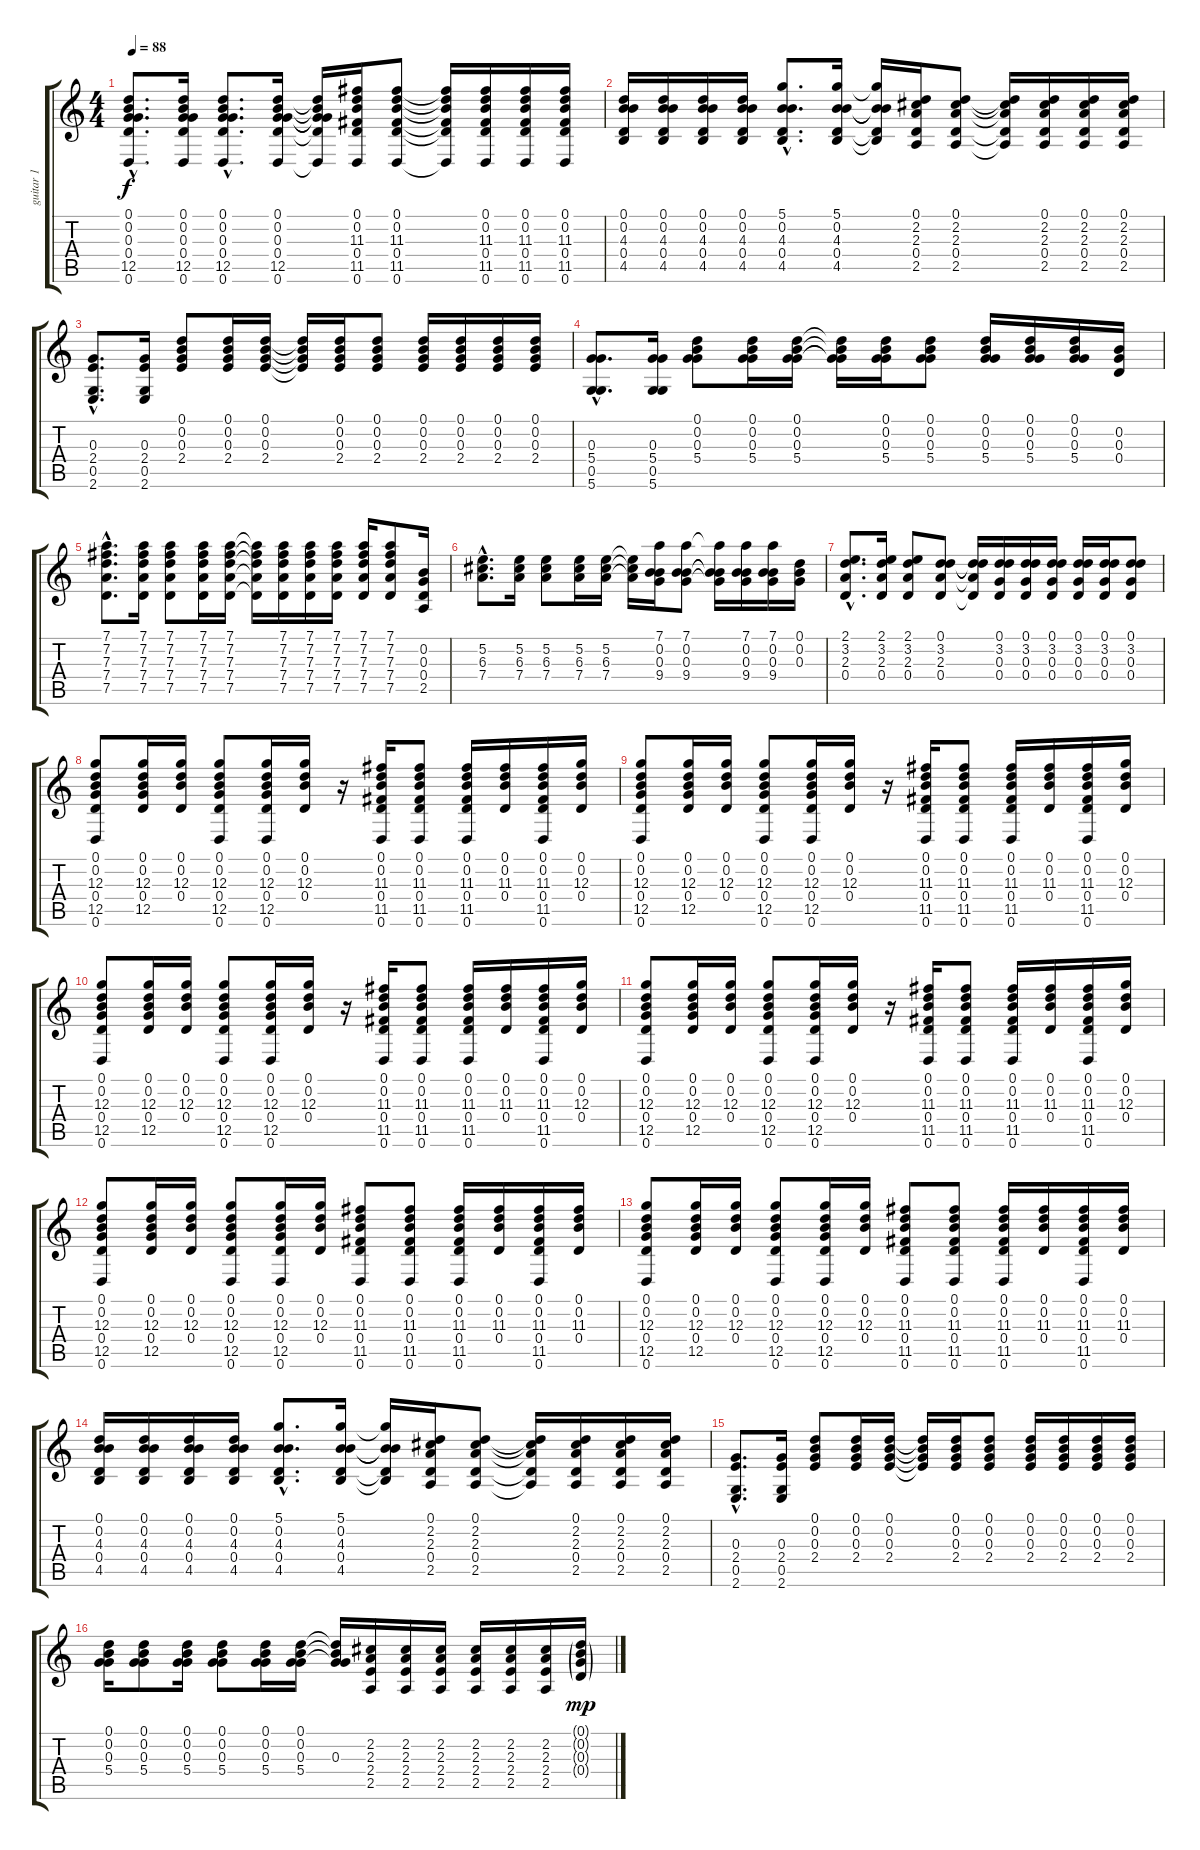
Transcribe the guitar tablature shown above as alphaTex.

\track ("guitar 1" "guitar 1") {instrument acousticguitarsteel}
\staff {score tabs}
\tuning (D4 B3 G3 D3 G2 D2) {hide}
\ts (4 4)
\tempo 88
\clef g2
\ks c
(0.1{hac} 0.2{hac} 0.3{hac} 0.4{hac} 12.5{hac} 0.6{hac}).8{d dy f} (0.1 0.2 0.3 0.4 12.5 0.6).16 (0.1{hac} 0.2{hac} 0.3{hac} 0.4{hac} 12.5{hac} 0.6{hac}).8{d} (0.1 0.2 0.3 0.4 12.5 0.6).16 (0.1{t} 0.2{t} 0.3{t} 0.4{t} 12.5{t} 0.6{t}).16 (0.1 0.2 11.3 0.4 11.5 0.6).16 (0.1 0.2 11.3 0.4 11.5 0.6).8 (0.1{t} 0.2{t} 11.3{t} 0.4{t} 11.5{t} 0.6{t}).16 (0.1 0.2 11.3 0.4 11.5 0.6).16 (0.1 0.2 11.3 0.4 11.5 0.6).16 (0.1 0.2 11.3 0.4 11.5 0.6).16 |
(0.1 0.2 4.3 0.4 4.5).16 (0.1 0.2 4.3 0.4 4.5).16 (0.1 0.2 4.3 0.4 4.5).16 (0.1 0.2 4.3 0.4 4.5).16 (5.1{hac} 0.2{hac} 4.3{hac} 0.4{hac} 4.5{hac}).8{d} (5.1 0.2 4.3 0.4 4.5).16 (5.1{t} 0.2{t} 4.3{t} 0.4{t} 4.5{t}).16 (0.1 2.2 2.3 0.4 2.5).16 (0.1 2.2 2.3 0.4 2.5).8 (0.1{t} 2.2{t} 2.3{t} 0.4{t} 2.5{t}).16 (0.1 2.2 2.3 0.4 2.5).16 (0.1 2.2 2.3 0.4 2.5).16 (0.1 2.2 2.3 0.4 2.5).16 |
(0.3{hac} 2.4{hac} 0.5{hac} 2.6{hac}).8{d} (0.3 2.4 0.5 2.6).16 (0.1 0.2 0.3 2.4).8 (0.1 0.2 0.3 2.4).16 (0.1 0.2 0.3 2.4).16 (0.1{t} 0.2{t} 0.3{t} 2.4{t}).16 (0.1 0.2 0.3 2.4).16 (0.1 0.2 0.3 2.4).8 (0.1 0.2 0.3 2.4).16 (0.1 0.2 0.3 2.4).16 (0.1 0.2 0.3 2.4).16 (0.1 0.2 0.3 2.4).16 |
(0.3{hac} 5.4{hac} 0.5{hac} 5.6{hac}).8{d} (0.3 5.4 0.5 5.6).16 (0.1 0.2 0.3 5.4).8 (0.1 0.2 0.3 5.4).16 (0.1 0.2 0.3 5.4).16 (0.1{t} 0.2{t} 0.3{t} 5.4{t}).16 (0.1 0.2 0.3 5.4).16 (0.1 0.2 0.3 5.4).8 (0.1 0.2 0.3 5.4).16 (0.1 0.2 0.3 5.4).16 (0.1 0.2 0.3 5.4).16 (0.2 0.3 0.4).16 |
(7.1{hac} 7.2{hac} 7.3{hac} 7.4{hac} 7.5{hac}).8{d} (7.1 7.2 7.3 7.4 7.5).16 (7.1 7.2 7.3 7.4 7.5).8 (7.1 7.2 7.3 7.4 7.5).16 (7.1 7.2 7.3 7.4 7.5).16 (7.1{t} 7.2{t} 7.3{t} 7.4{t} 7.5{t}).16 (7.1 7.2 7.3 7.4 7.5).16 (7.1 7.2 7.3 7.4 7.5).16 (7.1 7.2 7.3 7.4 7.5).16 (7.1 7.2 7.3 7.4 7.5).16 (7.1 7.2 7.3 7.4 7.5).8 (0.2 0.3 0.4 2.5).16 |
(5.2{hac} 6.3{hac} 7.4{hac}).8{d} (5.2 6.3 7.4).16 (5.2 6.3 7.4).8 (5.2 6.3 7.4).16 (5.2 6.3 7.4).16 (5.2{t} 6.3{t} 7.4{t}).16 (7.1 0.2 0.3 9.4).16 (7.1 0.2 0.3 9.4).8 (7.1{t} 0.2{t} 0.3{t} 9.4{t}).16 (7.1 0.2 0.3 9.4).16 (7.1 0.2 0.3 9.4).16 (0.1 0.2 0.3).16 |
(2.1{hac} 3.2{hac} 2.3{hac} 0.4{hac}).8{d} (2.1 3.2 2.3 0.4).16 (2.1 3.2 2.3 0.4).8 (0.1 3.2 2.3 0.4).8 (0.1{t} 3.2{t} 2.3{t} 0.4{t}).16 (0.1 3.2 0.3 0.4).16 (0.1 3.2 0.3 0.4).16 (0.1 3.2 0.3 0.4).16 (0.1 3.2 0.3 0.4).16 (0.1 3.2 0.3 0.4).16 (0.1 3.2 0.3 0.4).8 |
(0.1 0.2 12.3 0.4 12.5 0.6).8 (0.1 0.2 12.3 0.4 12.5).16 (0.1 0.2 12.3 0.4).16 (0.1 0.2 12.3 0.4 12.5 0.6).8 (0.1 0.2 12.3 0.4 12.5 0.6).16 (0.1 0.2 12.3 0.4).16 r.16 (0.1 0.2 11.3 0.4 11.5 0.6).16 (0.1 0.2 11.3 0.4 11.5 0.6).8 (0.1 0.2 11.3 0.4 11.5 0.6).16 (0.1 0.2 11.3 0.4).16 (0.1 0.2 11.3 0.4 11.5 0.6).16 (0.1 0.2 12.3 0.4).16 |
(0.1 0.2 12.3 0.4 12.5 0.6).8 (0.1 0.2 12.3 0.4 12.5).16 (0.1 0.2 12.3 0.4).16 (0.1 0.2 12.3 0.4 12.5 0.6).8 (0.1 0.2 12.3 0.4 12.5 0.6).16 (0.1 0.2 12.3 0.4).16 r.16 (0.1 0.2 11.3 0.4 11.5 0.6).16 (0.1 0.2 11.3 0.4 11.5 0.6).8 (0.1 0.2 11.3 0.4 11.5 0.6).16 (0.1 0.2 11.3 0.4).16 (0.1 0.2 11.3 0.4 11.5 0.6).16 (0.1 0.2 12.3 0.4).16 |
(0.1 0.2 12.3 0.4 12.5 0.6).8 (0.1 0.2 12.3 0.4 12.5).16 (0.1 0.2 12.3 0.4).16 (0.1 0.2 12.3 0.4 12.5 0.6).8 (0.1 0.2 12.3 0.4 12.5 0.6).16 (0.1 0.2 12.3 0.4).16 r.16 (0.1 0.2 11.3 0.4 11.5 0.6).16 (0.1 0.2 11.3 0.4 11.5 0.6).8 (0.1 0.2 11.3 0.4 11.5 0.6).16 (0.1 0.2 11.3 0.4).16 (0.1 0.2 11.3 0.4 11.5 0.6).16 (0.1 0.2 12.3 0.4).16 |
(0.1 0.2 12.3 0.4 12.5 0.6).8 (0.1 0.2 12.3 0.4 12.5).16 (0.1 0.2 12.3 0.4).16 (0.1 0.2 12.3 0.4 12.5 0.6).8 (0.1 0.2 12.3 0.4 12.5 0.6).16 (0.1 0.2 12.3 0.4).16 r.16 (0.1 0.2 11.3 0.4 11.5 0.6).16 (0.1 0.2 11.3 0.4 11.5 0.6).8 (0.1 0.2 11.3 0.4 11.5 0.6).16 (0.1 0.2 11.3 0.4).16 (0.1 0.2 11.3 0.4 11.5 0.6).16 (0.1 0.2 12.3 0.4).16 |
(0.1 0.2 12.3 0.4 12.5 0.6).8 (0.1 0.2 12.3 0.4 12.5).16 (0.1 0.2 12.3 0.4).16 (0.1 0.2 12.3 0.4 12.5 0.6).8 (0.1 0.2 12.3 0.4 12.5 0.6).16 (0.1 0.2 12.3 0.4).16 (0.1 0.2 11.3 0.4 11.5 0.6).8 (0.1 0.2 11.3 0.4 11.5 0.6).8 (0.1 0.2 11.3 0.4 11.5 0.6).16 (0.1 0.2 11.3 0.4).16 (0.1 0.2 11.3 0.4 11.5 0.6).16 (0.1 0.2 11.3 0.4).16 |
(0.1 0.2 12.3 0.4 12.5 0.6).8 (0.1 0.2 12.3 0.4 12.5).16 (0.1 0.2 12.3 0.4).16 (0.1 0.2 12.3 0.4 12.5 0.6).8 (0.1 0.2 12.3 0.4 12.5 0.6).16 (0.1 0.2 12.3 0.4).16 (0.1 0.2 11.3 0.4 11.5 0.6).8 (0.1 0.2 11.3 0.4 11.5 0.6).8 (0.1 0.2 11.3 0.4 11.5 0.6).16 (0.1 0.2 11.3 0.4).16 (0.1 0.2 11.3 0.4 11.5 0.6).16 (0.1 0.2 11.3 0.4).16 |
(0.1 0.2 4.3 0.4 4.5).16 (0.1 0.2 4.3 0.4 4.5).16 (0.1 0.2 4.3 0.4 4.5).16 (0.1 0.2 4.3 0.4 4.5).16 (5.1{hac} 0.2{hac} 4.3{hac} 0.4{hac} 4.5{hac}).8{d} (5.1 0.2 4.3 0.4 4.5).16 (5.1{t} 0.2{t} 4.3{t} 0.4{t} 4.5{t}).16 (0.1 2.2 2.3 0.4 2.5).16 (0.1 2.2 2.3 0.4 2.5).8 (0.1{t} 2.2{t} 2.3{t} 0.4{t} 2.5{t}).16 (0.1 2.2 2.3 0.4 2.5).16 (0.1 2.2 2.3 0.4 2.5).16 (0.1 2.2 2.3 0.4 2.5).16 |
(0.3{hac} 2.4{hac} 0.5{hac} 2.6{hac}).8{d} (0.3 2.4 0.5 2.6).16 (0.1 0.2 0.3 2.4).8 (0.1 0.2 0.3 2.4).16 (0.1 0.2 0.3 2.4).16 (0.1{t} 0.2{t} 0.3{t} 2.4{t}).16 (0.1 0.2 0.3 2.4).16 (0.1 0.2 0.3 2.4).8 (0.1 0.2 0.3 2.4).16 (0.1 0.2 0.3 2.4).16 (0.1 0.2 0.3 2.4).16 (0.1 0.2 0.3 2.4).16 |
(0.1 0.2 0.3 5.4).16 (0.1 0.2 0.3 5.4).8 (0.1 0.2 0.3 5.4).16 (0.1 0.2 0.3 5.4).8 (0.1 0.2 0.3 5.4).16 (0.1 0.2 0.3 5.4).16 (0.1{t} 0.2{t} 0.3 5.4{t}).16 (2.2 2.3 2.4 2.5).16 (2.2 2.3 2.4 2.5).16 (2.2 2.3 2.4 2.5).16 (2.2 2.3 2.4 2.5).16 (2.2 2.3 2.4 2.5).16 (2.2 2.3 2.4 2.5).16 (0.1{g} 0.2{g} 0.3{g} 0.4{g}).16{dy mp}
